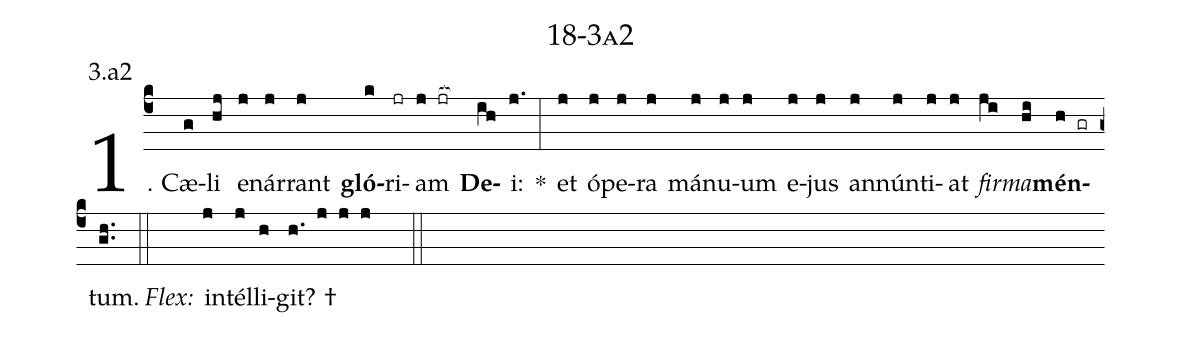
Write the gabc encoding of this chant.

name: 18-3a2;
annotation: 3.a2;
%%
(c4)1. Cæ(g)li(hj) e(j)nár(j)rant(j) <b>gló</b>(k)ri(jr)am(j jr[ocb:1{]) <b>De</b>(ih[ocb:0}])i:(j.) *(:) et(j) ó(j)pe(j)ra(j) má(j)nu(j)um(j) e(j)jus(j) an(j)nún(j)ti(j)at(j) <i>fir</i>(ji)<i>ma</i>(hi)<b>mén</b>(h gr)tum.(gh..) (::)
<i>Flex:</i>()  in(j)tél(j)li(h)git? †(h. j j j  ::)
